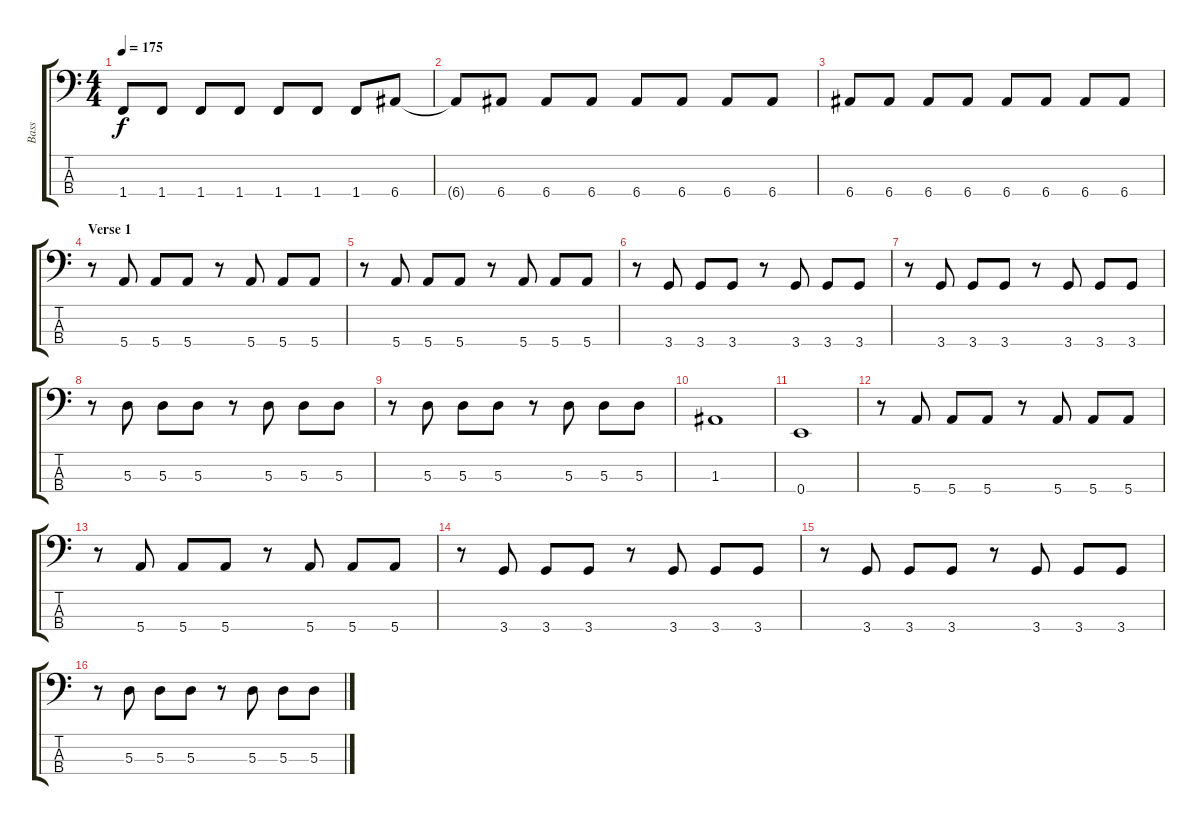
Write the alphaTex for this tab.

\track ("Bass" "Bass") {instrument electricbassfinger}
\staff {score tabs}
\tuning (G2 D2 A1 E1) {hide}
\ts (4 4)
\tempo 175
\clef f4
\ks c
1.4{t}.8{dy f} 1.4.8 1.4.8 1.4.8 1.4.8 1.4.8 1.4.8 6.4.8 |
6.4{t}.8 6.4.8 6.4.8 6.4.8 6.4.8 6.4.8 6.4.8 6.4.8 |
6.4.8 6.4.8 6.4.8 6.4.8 6.4.8 6.4.8 6.4.8 6.4.8 |
\section ("" "Verse 1")
r.8 5.4.8 5.4.8 5.4.8 r.8 5.4.8 5.4.8 5.4.8 |
r.8 5.4.8 5.4.8 5.4.8 r.8 5.4.8 5.4.8 5.4.8 |
r.8 3.4.8 3.4.8 3.4.8 r.8 3.4.8 3.4.8 3.4.8 |
r.8 3.4.8 3.4.8 3.4.8 r.8 3.4.8 3.4.8 3.4.8 |
r.8 5.3.8 5.3.8 5.3.8 r.8 5.3.8 5.3.8 5.3.8 |
r.8 5.3.8 5.3.8 5.3.8 r.8 5.3.8 5.3.8 5.3.8 |
1.3.1 |
0.4.1 |
r.8 5.4.8 5.4.8 5.4.8 r.8 5.4.8 5.4.8 5.4.8 |
r.8 5.4.8 5.4.8 5.4.8 r.8 5.4.8 5.4.8 5.4.8 |
r.8 3.4.8 3.4.8 3.4.8 r.8 3.4.8 3.4.8 3.4.8 |
r.8 3.4.8 3.4.8 3.4.8 r.8 3.4.8 3.4.8 3.4.8 |
r.8 5.3.8 5.3.8 5.3.8 r.8 5.3.8 5.3.8 5.3.8
